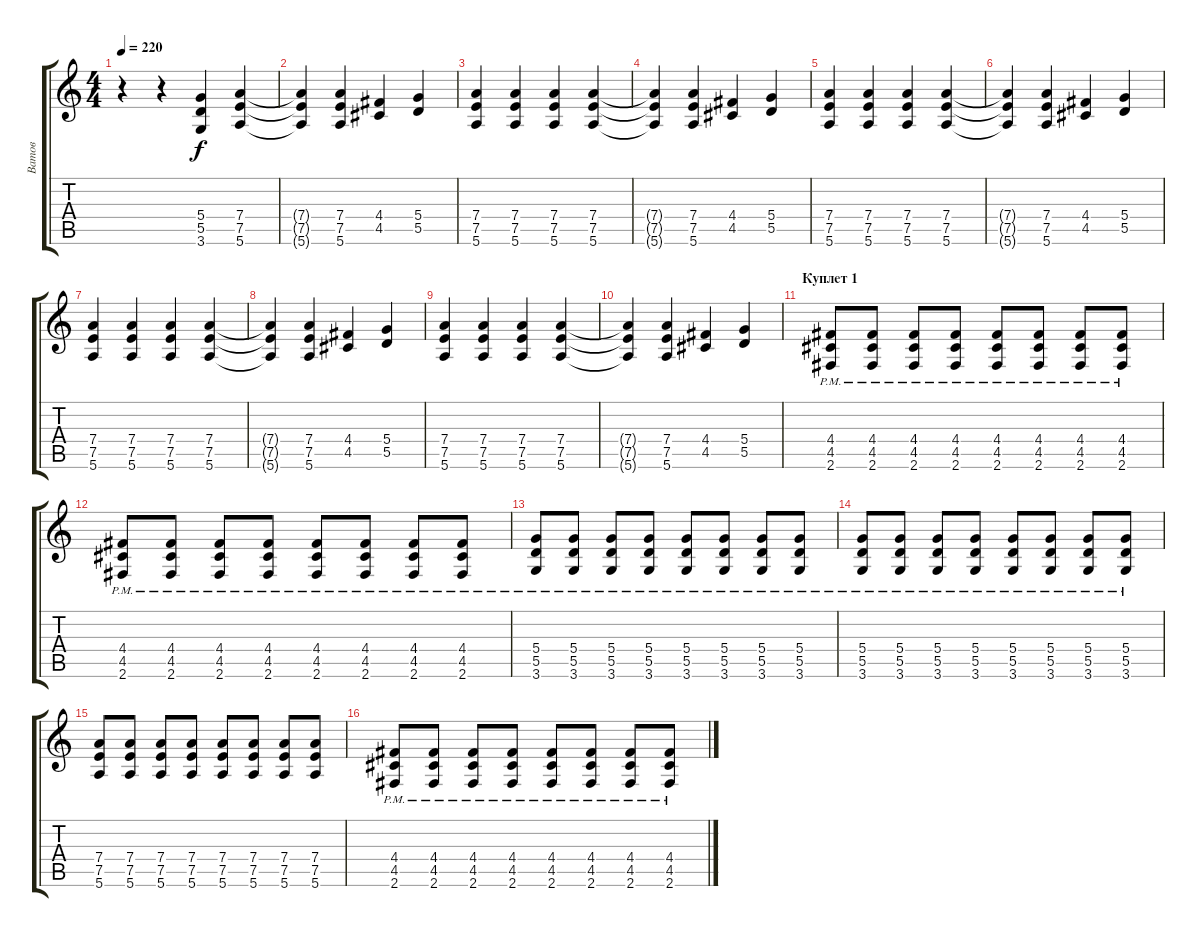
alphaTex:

\track ("Ватов" "Ватов") {instrument distortionguitar}
\staff {score tabs}
\tuning (E4 B3 G3 D3 A2 E2) {hide}
\ts (4 4)
\tempo 220
\clef g2
\ks c
r.4{dy f instrument distortionguitar} r.4 (5.4 5.5 3.6).4 (7.4 7.5 5.6).4 |
(7.4{t} 7.5{t} 5.6{t}).4 (7.4 7.5 5.6).4 (4.4 4.5).4 (5.4 5.5).4 |
(7.4 7.5 5.6).4 (7.4 7.5 5.6).4 (7.4 7.5 5.6).4 (7.4 7.5 5.6).4 |
(7.4{t} 7.5{t} 5.6{t}).4 (7.4 7.5 5.6).4 (4.4 4.5).4 (5.4 5.5).4 |
(7.4 7.5 5.6).4 (7.4 7.5 5.6).4 (7.4 7.5 5.6).4 (7.4 7.5 5.6).4 |
(7.4{t} 7.5{t} 5.6{t}).4 (7.4 7.5 5.6).4 (4.4 4.5).4 (5.4 5.5).4 |
(7.4 7.5 5.6).4 (7.4 7.5 5.6).4 (7.4 7.5 5.6).4 (7.4 7.5 5.6).4 |
(7.4{t} 7.5{t} 5.6{t}).4 (7.4 7.5 5.6).4 (4.4 4.5).4 (5.4 5.5).4 |
(7.4 7.5 5.6).4 (7.4 7.5 5.6).4 (7.4 7.5 5.6).4 (7.4 7.5 5.6).4 |
(7.4{t} 7.5{t} 5.6{t}).4 (7.4 7.5 5.6).4 (4.4 4.5).4 (5.4 5.5).4 |
\section ("" "Куплет 1")
(4.4 4.5 2.6{pm}).8 (4.4 4.5 2.6{pm}).8 (4.4 4.5 2.6{pm}).8 (4.4 4.5 2.6{pm}).8 (4.4 4.5 2.6{pm}).8 (4.4 4.5 2.6{pm}).8 (4.4 4.5 2.6{pm}).8 (4.4 4.5 2.6{pm}).8 |
(4.4 4.5 2.6{pm}).8 (4.4 4.5 2.6{pm}).8 (4.4 4.5 2.6{pm}).8 (4.4 4.5 2.6{pm}).8 (4.4 4.5 2.6{pm}).8 (4.4 4.5 2.6{pm}).8 (4.4 4.5 2.6{pm}).8 (4.4 4.5 2.6{pm}).8 |
(5.4 5.5 3.6{pm}).8 (5.4 5.5 3.6{pm}).8 (5.4 5.5 3.6{pm}).8 (5.4 5.5 3.6{pm}).8 (5.4 5.5 3.6{pm}).8 (5.4 5.5 3.6{pm}).8 (5.4 5.5 3.6{pm}).8 (5.4 5.5 3.6{pm}).8 |
(5.4 5.5 3.6{pm}).8 (5.4 5.5 3.6{pm}).8 (5.4 5.5 3.6{pm}).8 (5.4 5.5 3.6{pm}).8 (5.4 5.5 3.6{pm}).8 (5.4 5.5 3.6{pm}).8 (5.4 5.5 3.6{pm}).8 (5.4 5.5 3.6{pm}).8 |
(7.4 7.5 5.6).8 (7.4 7.5 5.6).8 (7.4 7.5 5.6).8 (7.4 7.5 5.6).8 (7.4 7.5 5.6).8 (7.4 7.5 5.6).8 (7.4 7.5 5.6).8 (7.4 7.5 5.6).8 |
(4.4 4.5 2.6{pm}).8 (4.4 4.5 2.6{pm}).8 (4.4 4.5 2.6{pm}).8 (4.4 4.5 2.6{pm}).8 (4.4 4.5 2.6{pm}).8 (4.4 4.5 2.6{pm}).8 (4.4 4.5 2.6{pm}).8 (4.4 4.5 2.6{pm}).8
